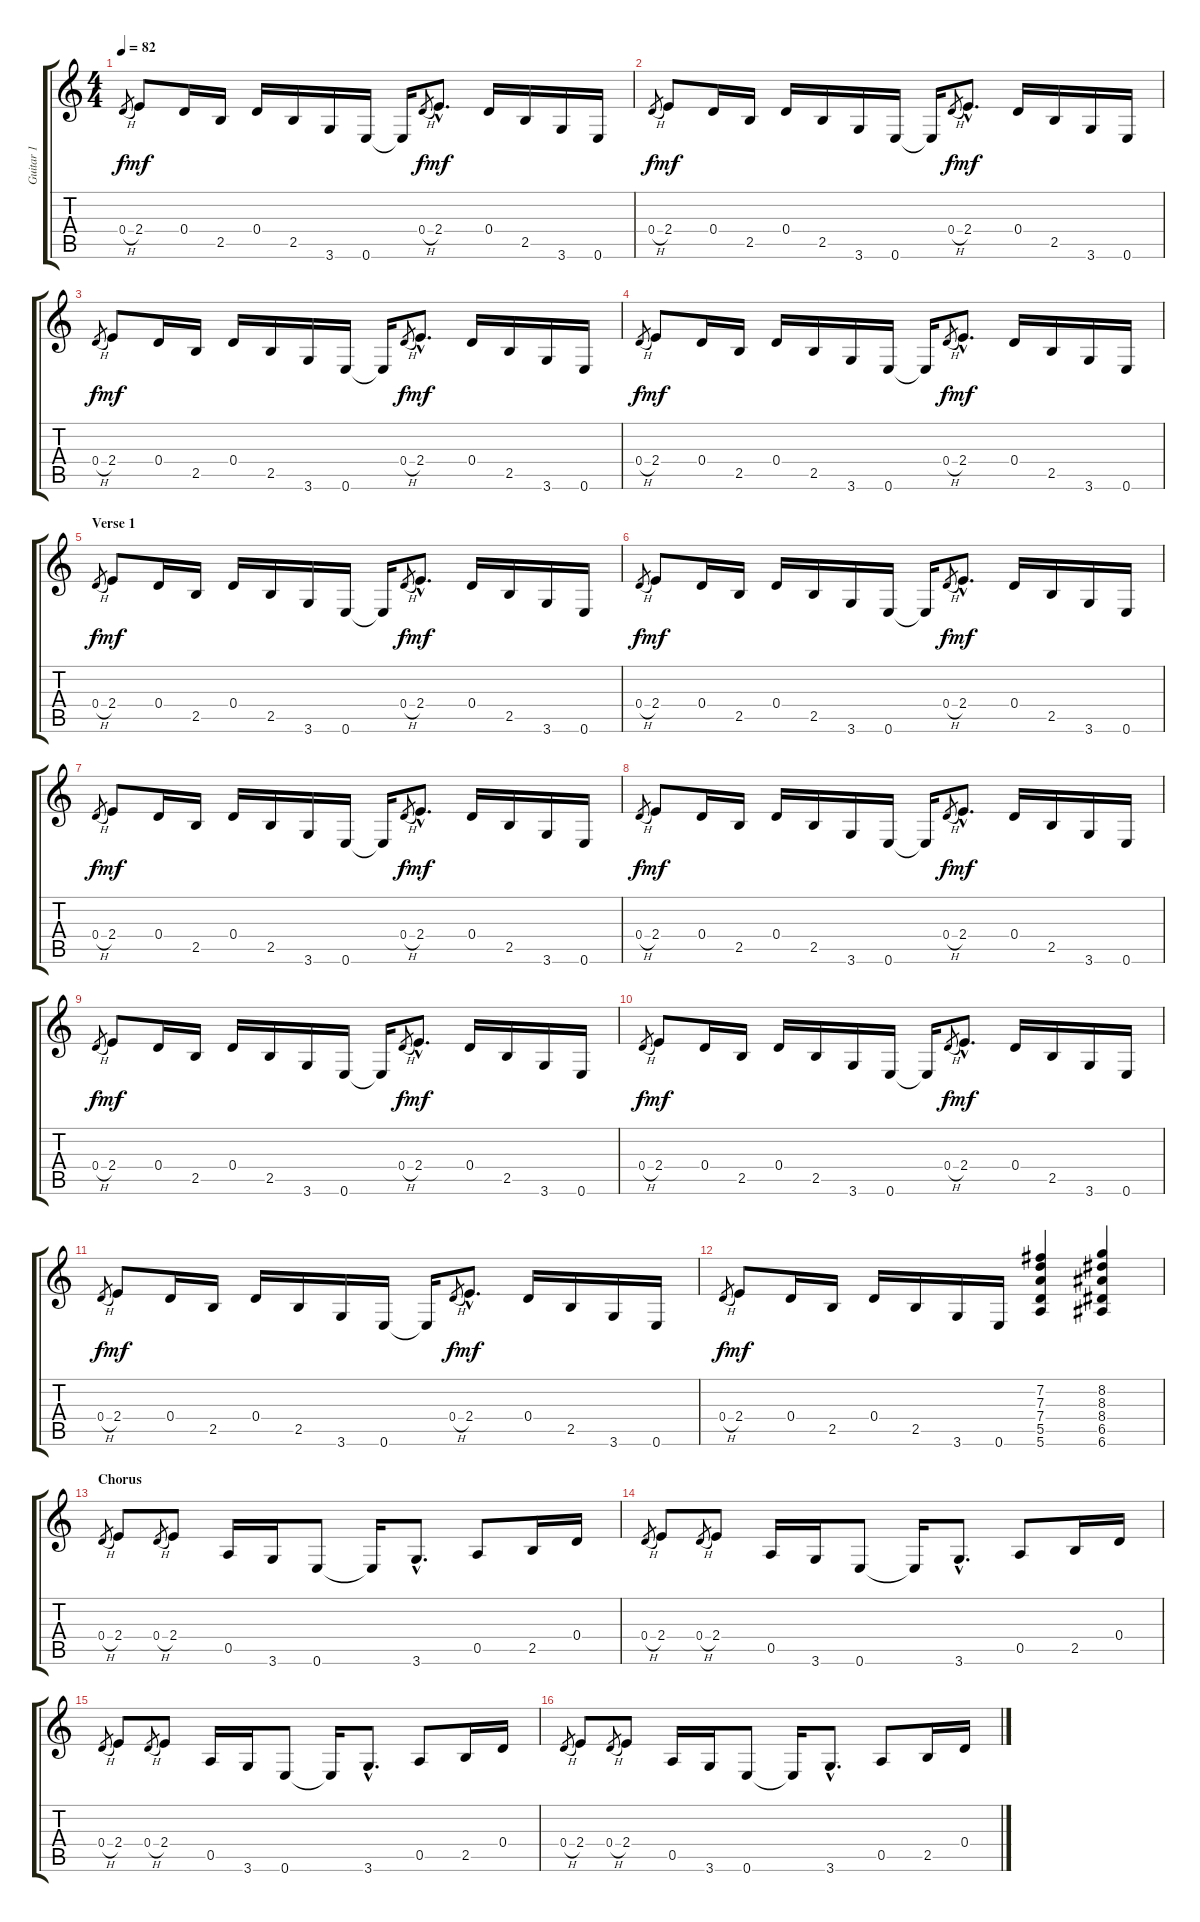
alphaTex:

\track ("Guitar 1" "Guitar 1") {instrument distortionguitar}
\staff {score tabs}
\tuning (E4 B3 G3 D3 A2 E2) {hide}
\ts (4 4)
\tempo 82
\clef g2
\ks c
0.4{h}.8{gr dy f} 2.4.8{dy mf} 0.4.16 2.5.16 0.4.16 2.5.16 3.6.16 0.6.16 0.6{t}.16 0.4{h}.8{gr dy f} 2.4{hac}.8{d dy mf} 0.4.16 2.5.16 3.6.16 0.6.16 |
0.4{h}.8{gr dy f} 2.4.8{dy mf} 0.4.16 2.5.16 0.4.16 2.5.16 3.6.16 0.6.16 0.6{t}.16 0.4{h}.8{gr dy f} 2.4{hac}.8{d dy mf} 0.4.16 2.5.16 3.6.16 0.6.16 |
0.4{h}.8{gr dy f} 2.4.8{dy mf} 0.4.16 2.5.16 0.4.16 2.5.16 3.6.16 0.6.16 0.6{t}.16 0.4{h}.8{gr dy f} 2.4{hac}.8{d dy mf} 0.4.16 2.5.16 3.6.16 0.6.16 |
0.4{h}.8{gr dy f} 2.4.8{dy mf} 0.4.16 2.5.16 0.4.16 2.5.16 3.6.16 0.6.16 0.6{t}.16 0.4{h}.8{gr dy f} 2.4{hac}.8{d dy mf} 0.4.16 2.5.16 3.6.16 0.6.16 |
\section ("" "Verse 1")
0.4{h}.8{gr dy f} 2.4.8{dy mf} 0.4.16 2.5.16 0.4.16 2.5.16 3.6.16 0.6.16 0.6{t}.16 0.4{h}.8{gr dy f} 2.4{hac}.8{d dy mf} 0.4.16 2.5.16 3.6.16 0.6.16 |
0.4{h}.8{gr dy f} 2.4.8{dy mf} 0.4.16 2.5.16 0.4.16 2.5.16 3.6.16 0.6.16 0.6{t}.16 0.4{h}.8{gr dy f} 2.4{hac}.8{d dy mf} 0.4.16 2.5.16 3.6.16 0.6.16 |
0.4{h}.8{gr dy f} 2.4.8{dy mf} 0.4.16 2.5.16 0.4.16 2.5.16 3.6.16 0.6.16 0.6{t}.16 0.4{h}.8{gr dy f} 2.4{hac}.8{d dy mf} 0.4.16 2.5.16 3.6.16 0.6.16 |
0.4{h}.8{gr dy f} 2.4.8{dy mf} 0.4.16 2.5.16 0.4.16 2.5.16 3.6.16 0.6.16 0.6{t}.16 0.4{h}.8{gr dy f} 2.4{hac}.8{d dy mf} 0.4.16 2.5.16 3.6.16 0.6.16 |
0.4{h}.8{gr dy f} 2.4.8{dy mf} 0.4.16 2.5.16 0.4.16 2.5.16 3.6.16 0.6.16 0.6{t}.16 0.4{h}.8{gr dy f} 2.4{hac}.8{d dy mf} 0.4.16 2.5.16 3.6.16 0.6.16 |
0.4{h}.8{gr dy f} 2.4.8{dy mf} 0.4.16 2.5.16 0.4.16 2.5.16 3.6.16 0.6.16 0.6{t}.16 0.4{h}.8{gr dy f} 2.4{hac}.8{d dy mf} 0.4.16 2.5.16 3.6.16 0.6.16 |
0.4{h}.8{gr dy f} 2.4.8{dy mf} 0.4.16 2.5.16 0.4.16 2.5.16 3.6.16 0.6.16 0.6{t}.16 0.4{h}.8{gr dy f} 2.4{hac}.8{d dy mf} 0.4.16 2.5.16 3.6.16 0.6.16 |
0.4{h}.8{gr dy f} 2.4.8{dy mf} 0.4.16 2.5.16 0.4.16 2.5.16 3.6.16 0.6.16 (7.2 7.3 7.4 5.5 5.6).4 (8.2 8.3 8.4 6.5 6.6).4 |
\section ("" "Chorus")
0.4{h}.8{gr} 2.4.8 0.4{h}.8{gr} 2.4.8 0.5.16 3.6.16 0.6.8 0.6{t}.16 3.6{hac}.8{d} 0.5.8 2.5.16 0.4.16 |
0.4{h}.8{gr} 2.4.8 0.4{h}.8{gr} 2.4.8 0.5.16 3.6.16 0.6.8 0.6{t}.16 3.6{hac}.8{d} 0.5.8 2.5.16 0.4.16 |
0.4{h}.8{gr} 2.4.8 0.4{h}.8{gr} 2.4.8 0.5.16 3.6.16 0.6.8 0.6{t}.16 3.6{hac}.8{d} 0.5.8 2.5.16 0.4.16 |
0.4{h}.8{gr} 2.4.8 0.4{h}.8{gr} 2.4.8 0.5.16 3.6.16 0.6.8 0.6{t}.16 3.6{hac}.8{d} 0.5.8 2.5.16 0.4.16
